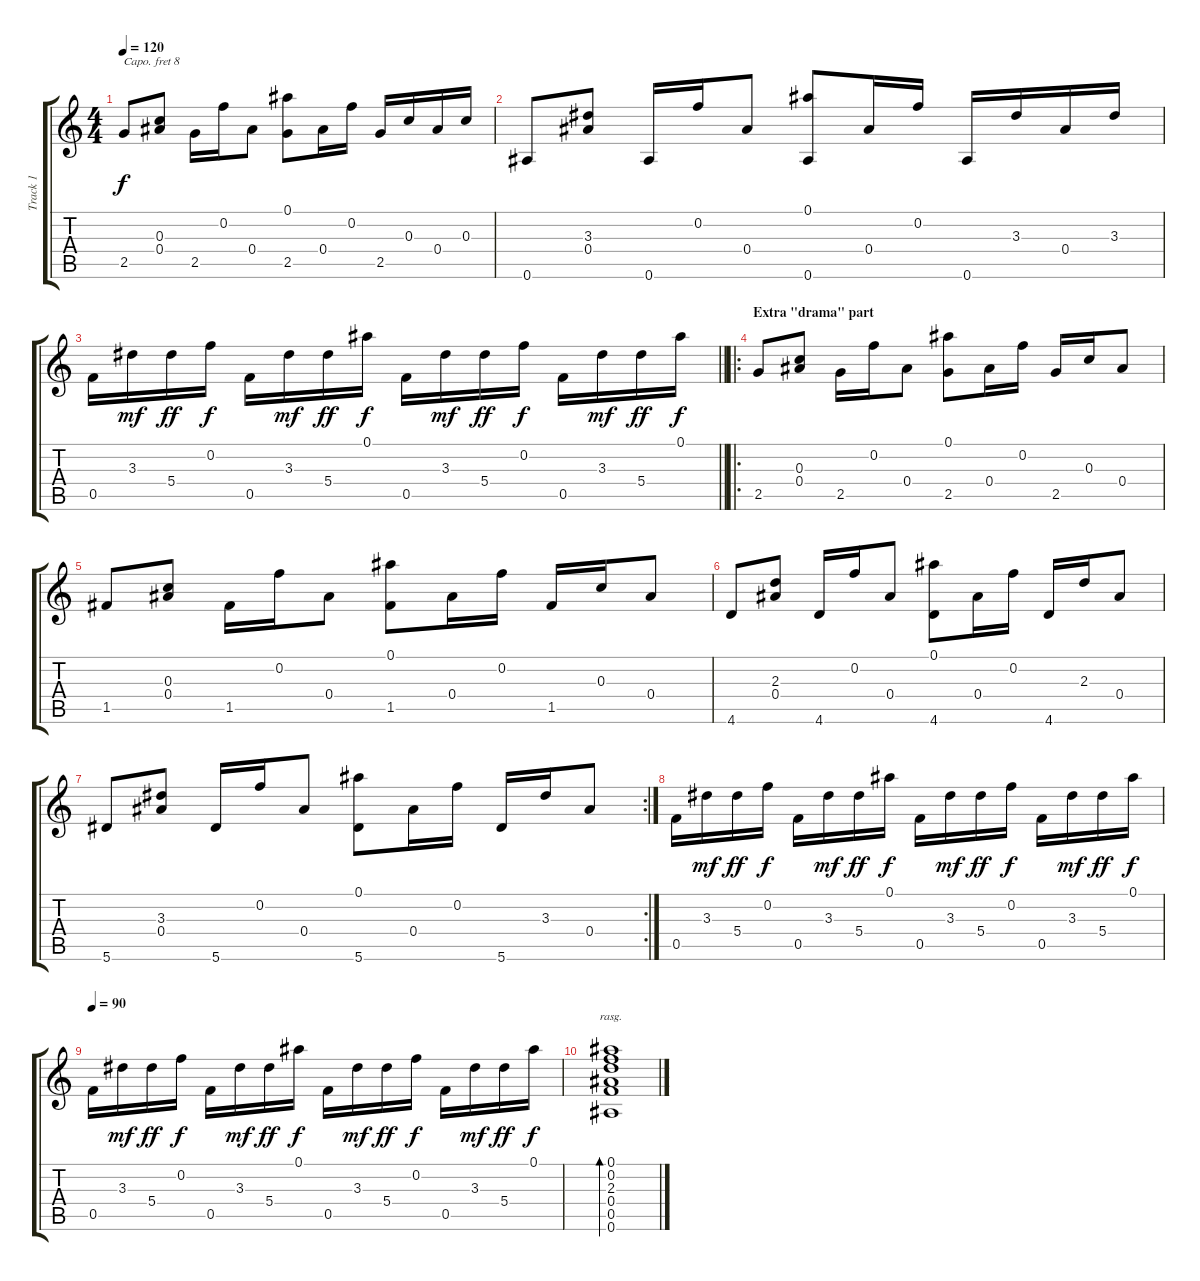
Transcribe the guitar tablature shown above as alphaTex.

\track ("Track 1" "Track 1") {instrument acousticguitarsteel}
\staff {score tabs}
\capo 8
\tuning (D4 A3 E3 D3 A2 D2) {hide}
\ts (4 4)
\tempo 120
\clef g2
\ks c
2.5.8{dy f} (0.3 0.4).8 2.5.16 0.2.16 0.4.8 (0.1 2.5).8 0.4.16 0.2.16 2.5.16 0.3.16 0.4.16 0.3.16 |
0.6.8 (3.3 0.4).8 0.6.16 0.2.16 0.4.8 (0.1 0.6).8 0.4.16 0.2.16 0.6.16 3.3.16 0.4.16 3.3.16 |
\barLineRight lightlight
0.5.16 3.3.16{dy mf} 5.4.16{dy ff} 0.2.16{dy f} 0.5.16 3.3.16{dy mf} 5.4.16{dy ff} 0.1.16{dy f} 0.5.16 3.3.16{dy mf} 5.4.16{dy ff} 0.2.16{dy f} 0.5.16 3.3.16{dy mf} 5.4.16{dy ff} 0.1.16{dy f} |
\ro
\section ("" "Extra \"drama\" part")
2.5.8 (0.3 0.4).8 2.5.16 0.2.16 0.4.8 (0.1 2.5).8 0.4.16 0.2.16 2.5.16 0.3.16 0.4.8 |
1.5.8 (0.3 0.4).8 1.5.16 0.2.16 0.4.8 (0.1 1.5).8 0.4.16 0.2.16 1.5.16 0.3.16 0.4.8 |
4.6.8 (2.3 0.4).8 4.6.16 0.2.16 0.4.8 (0.1 4.6).8 0.4.16 0.2.16 4.6.16 2.3.16 0.4.8 |
\rc 2
5.6.8 (3.3 0.4).8 5.6.16 0.2.16 0.4.8 (0.1 5.6).8 0.4.16 0.2.16 5.6.16 3.3.16 0.4.8 |
0.5.16 3.3.16{dy mf} 5.4.16{dy ff} 0.2.16{dy f} 0.5.16 3.3.16{dy mf} 5.4.16{dy ff} 0.1.16{dy f} 0.5.16 3.3.16{dy mf} 5.4.16{dy ff} 0.2.16{dy f} 0.5.16 3.3.16{dy mf} 5.4.16{dy ff} 0.1.16{dy f} |
\tempo 90
0.5.16 3.3.16{dy mf} 5.4.16{dy ff} 0.2.16{dy f} 0.5.16 3.3.16{dy mf} 5.4.16{dy ff} 0.1.16{dy f} 0.5.16 3.3.16{dy mf} 5.4.16{dy ff} 0.2.16{dy f} 0.5.16 3.3.16{dy mf} 5.4.16{dy ff} 0.1.16{dy f} |
(0.1 0.2 2.3 0.4 0.5 0.6).1{bd 480 rasg ii}
